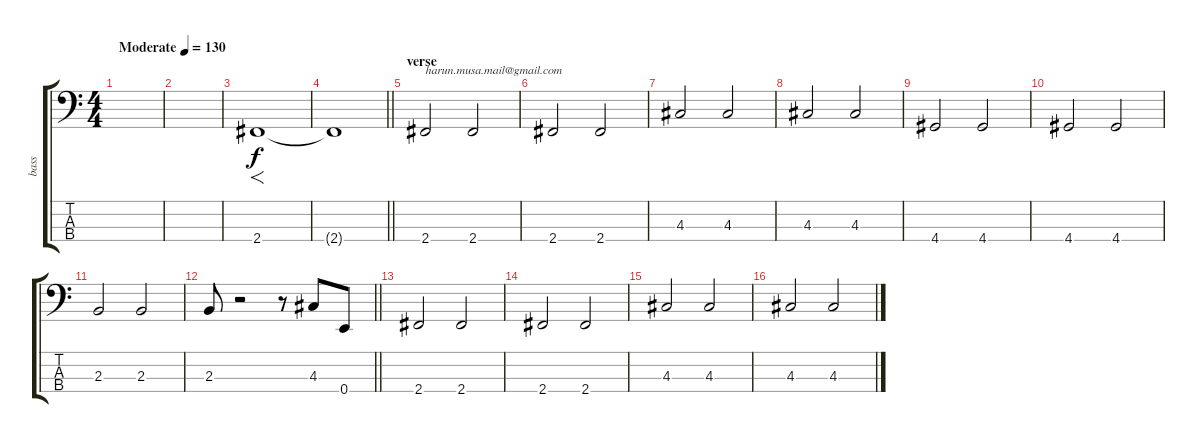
\track ("bass" "bass") {instrument electricbassfinger}
\staff {score tabs}
\tuning (G2 D2 A1 E1) {hide}
\ts (4 4)
\tempo (130 "Moderate")
\clef f4
\ks c
|
|
2.4.1{f} |
\barLineRight lightlight
2.4{t}.1 |
\section ("" "verse")
2.4.2{txt "harun.musa.mail@gmail.com"} 2.4.2 |
2.4.2 2.4.2 |
4.3.2 4.3.2 |
4.3.2 4.3.2 |
4.4.2 4.4.2 |
4.4.2 4.4.2 |
2.3.2 2.3.2 |
\barLineRight lightlight
2.3.8 r.2 r.8 4.3.8 0.4.8 |
2.4.2 2.4.2 |
2.4.2 2.4.2 |
4.3.2 4.3.2 |
4.3.2 4.3.2
